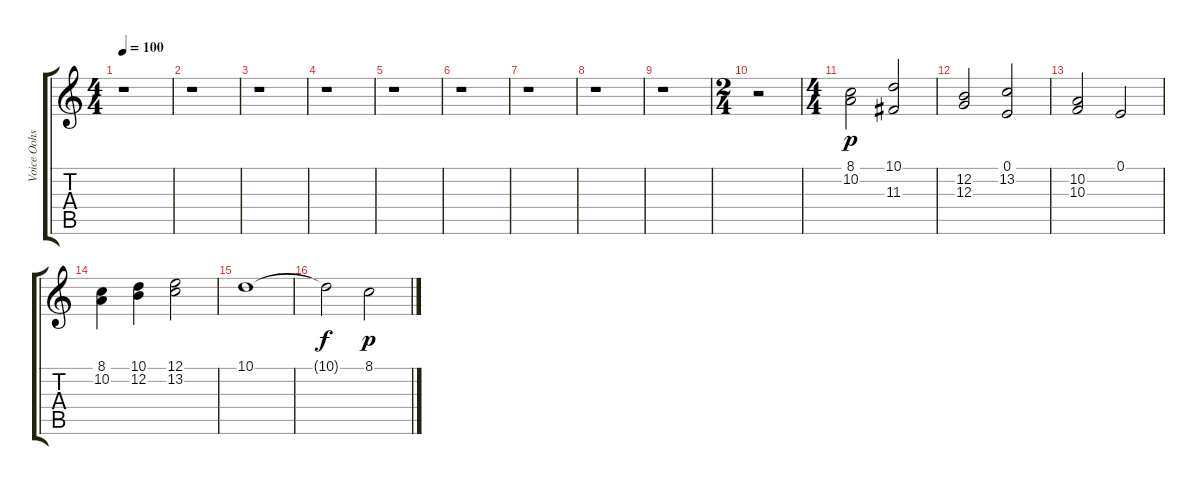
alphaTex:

\track ("Voice Oohs" "Voice Oohs") {instrument choiraahs}
\staff {score tabs}
\tuning (E4 B3 G3 D3 A2 E2) {hide}
\ts (4 4)
\tempo 100
\clef g2
\ks c
r.1{dy p instrument choiraahs} |
r.1 |
r.1 |
r.1 |
r.1 |
r.1 |
r.1 |
r.1 |
r.1 |
\ts (2 4)
r.2 |
\ts (4 4)
(8.1 10.2).2 (10.1 11.3).2 |
(12.2 12.3).2 (0.1 13.2).2 |
(10.2 10.3).2 0.1.2 |
(8.1 10.2).4 (10.1 12.2).4 (12.1 13.2).2 |
10.1.1 |
10.1{t}.2{dy f} 8.1.2{dy p}
